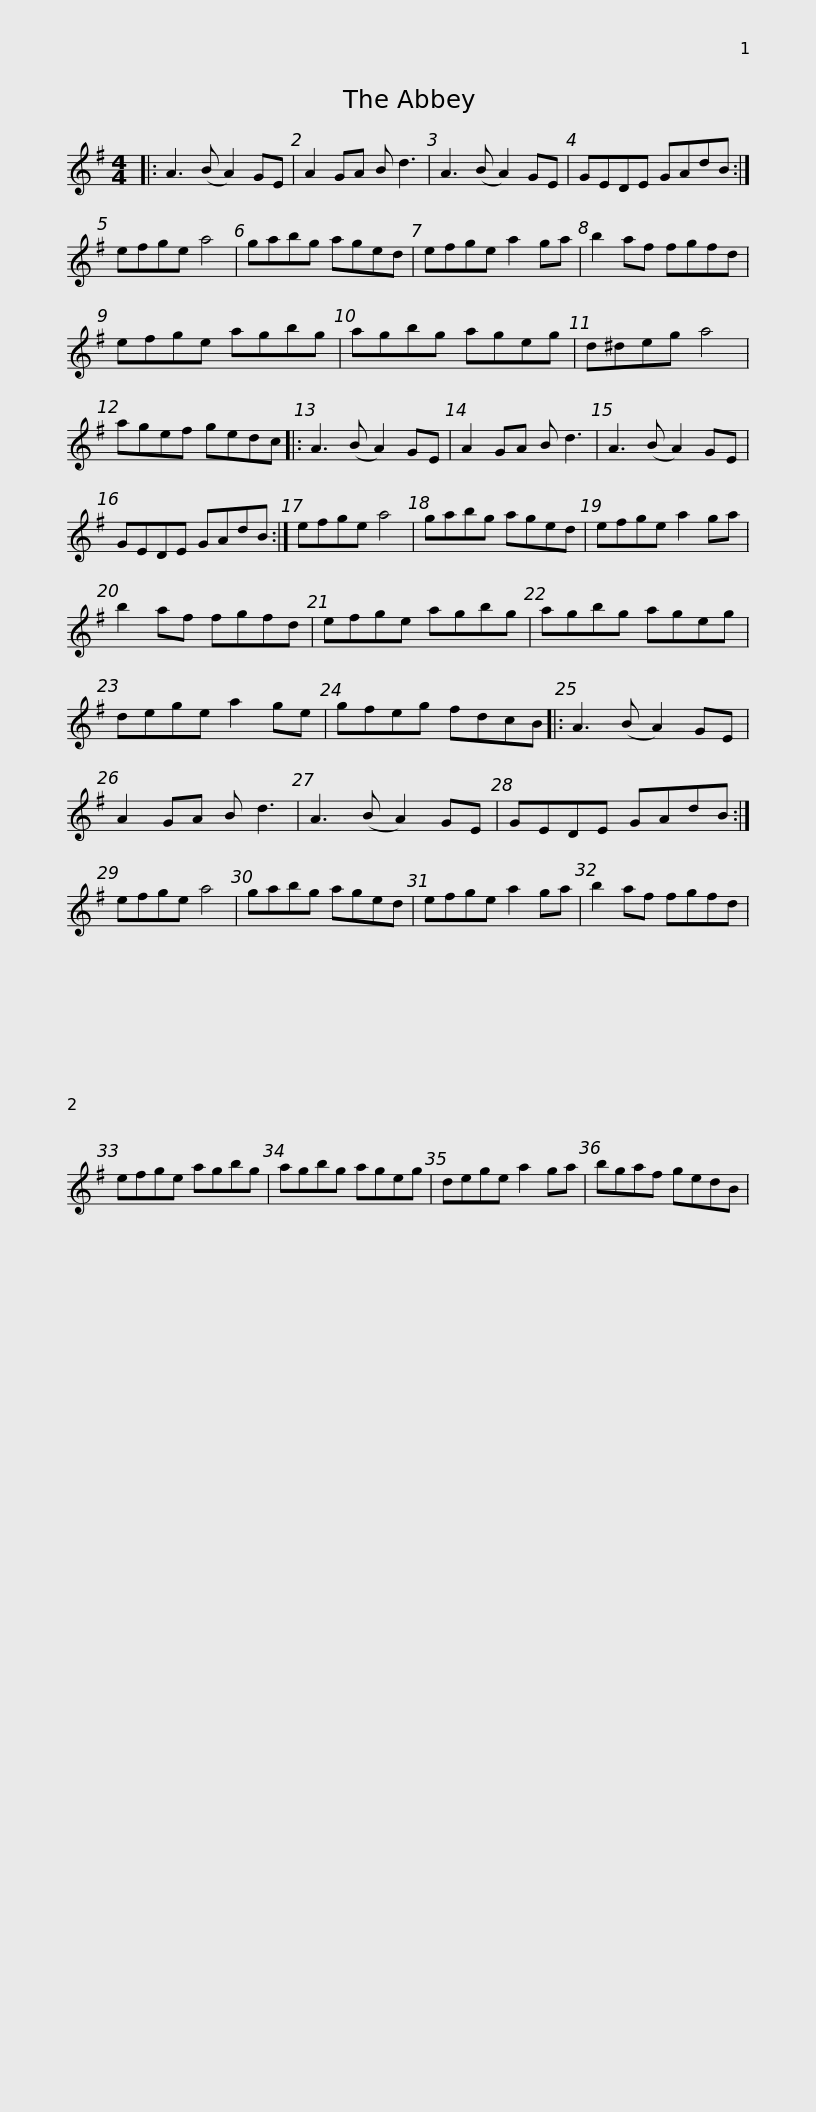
X:1
L:1/8
M:4/4
I:linebreak $
K:G
V:1 treble
V:1
|: A3 (B A2) GE | A2 GA B d3 | A3 (B A2) GE | GEDE GAdB :| efge a4 | %5
 gabg aged |$ efge a2 ga | b2 af fgfd | efge agbg | agbg ageg | %10
 d^deg a4 |$ agef gedc |: A3 (B A2) GE | A2 GA B d3 | A3 (B A2) GE | %15
 GEDE GAdB :| efge a4 |$ gabg aged | efge a2 ga | b2 af fgfd | %20
 efge agbg | agbg ageg |$ dege a2 ge | gfeg fdcB |: A3 (B A2) GE | %25
 A2 GA B d3 | A3 (B A2) GE | GEDE GAdB :|$ efge a4 | gabg aged | %30
 efge a2 ga | b2 af fgfd | efge agbg |$ agbg ageg | dege a2 ga | %35
 bgaf gedB | %36
